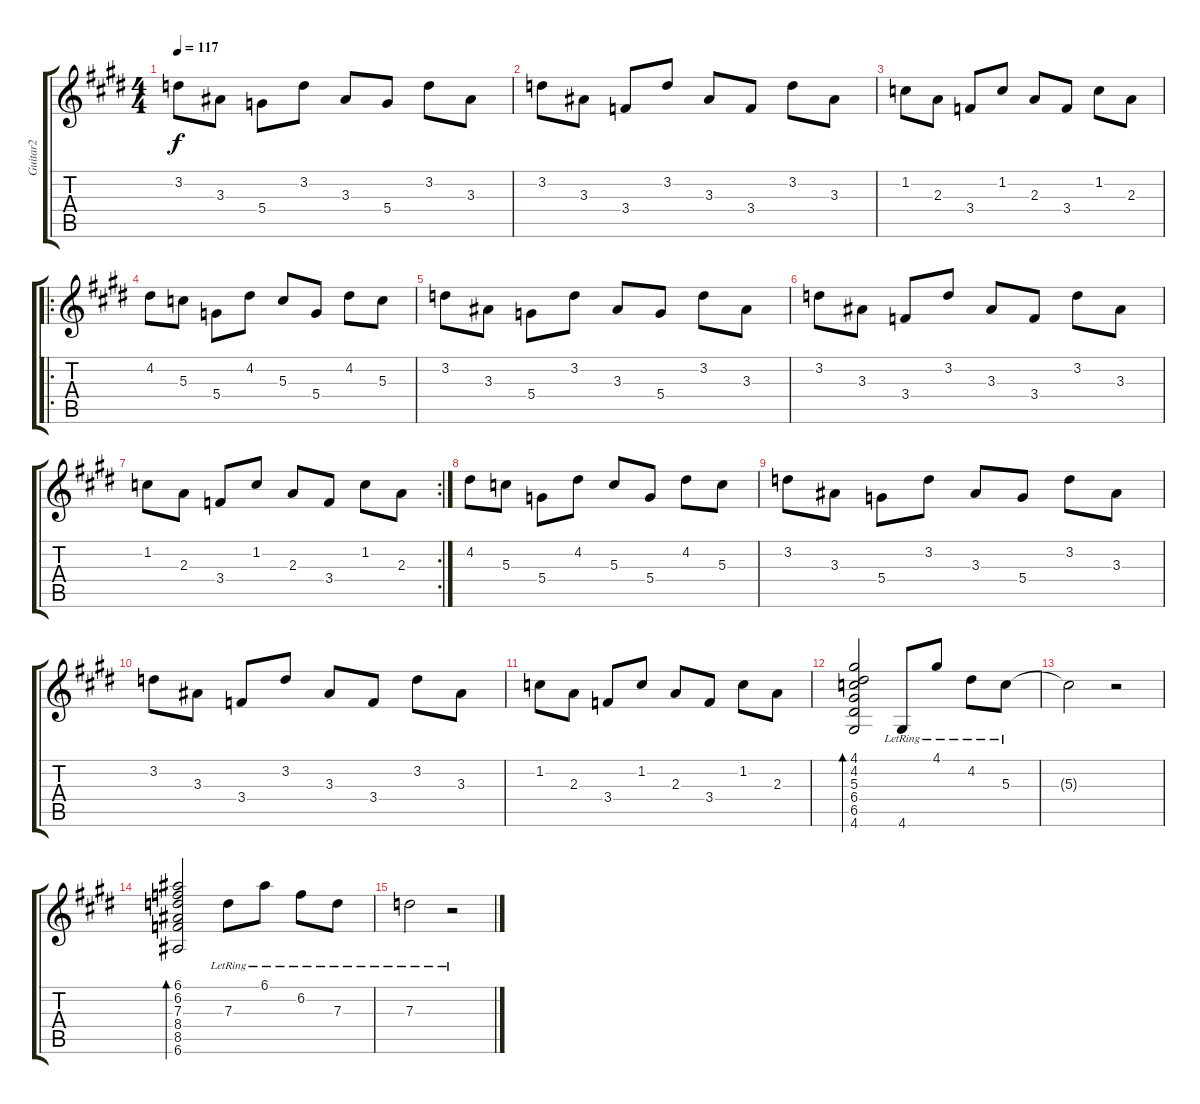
\track ("Guitar2" "Guitar2") {instrument acousticguitarsteel}
\staff {score tabs}
\tuning (E4 B3 G3 D3 A2 E2) {hide}
\ts (4 4)
\tempo 117
\clef g2
\ks c#minor
3.2.8{dy f} 3.3.8 5.4.8 3.2.8 3.3.8 5.4.8 3.2.8 3.3.8 |
3.2.8 3.3.8 3.4.8 3.2.8 3.3.8 3.4.8 3.2.8 3.3.8 |
1.2.8 2.3.8 3.4.8 1.2.8 2.3.8 3.4.8 1.2.8 2.3.8 |
\ro
4.2.8 5.3.8 5.4.8 4.2.8 5.3.8 5.4.8 4.2.8 5.3.8 |
3.2.8 3.3.8 5.4.8 3.2.8 3.3.8 5.4.8 3.2.8 3.3.8 |
3.2.8 3.3.8 3.4.8 3.2.8 3.3.8 3.4.8 3.2.8 3.3.8 |
\rc 2
1.2.8 2.3.8 3.4.8 1.2.8 2.3.8 3.4.8 1.2.8 2.3.8 |
4.2.8 5.3.8 5.4.8 4.2.8 5.3.8 5.4.8 4.2.8 5.3.8 |
3.2.8 3.3.8 5.4.8 3.2.8 3.3.8 5.4.8 3.2.8 3.3.8 |
3.2.8 3.3.8 3.4.8 3.2.8 3.3.8 3.4.8 3.2.8 3.3.8 |
1.2.8 2.3.8 3.4.8 1.2.8 2.3.8 3.4.8 1.2.8 2.3.8 |
(4.1 4.2 5.3 6.4 6.5 4.6).2{bd 120} 4.6{lr}.8 4.1{lr}.8 4.2{lr}.8 5.3{lr}.8 |
5.3{t}.2 r.2 |
(6.1 6.2 7.3 8.4 8.5 6.6).2{bd 120} 7.3{lr}.8 6.1{lr}.8 6.2{lr}.8 7.3{lr}.8 |
7.3{lr}.2 r.2
